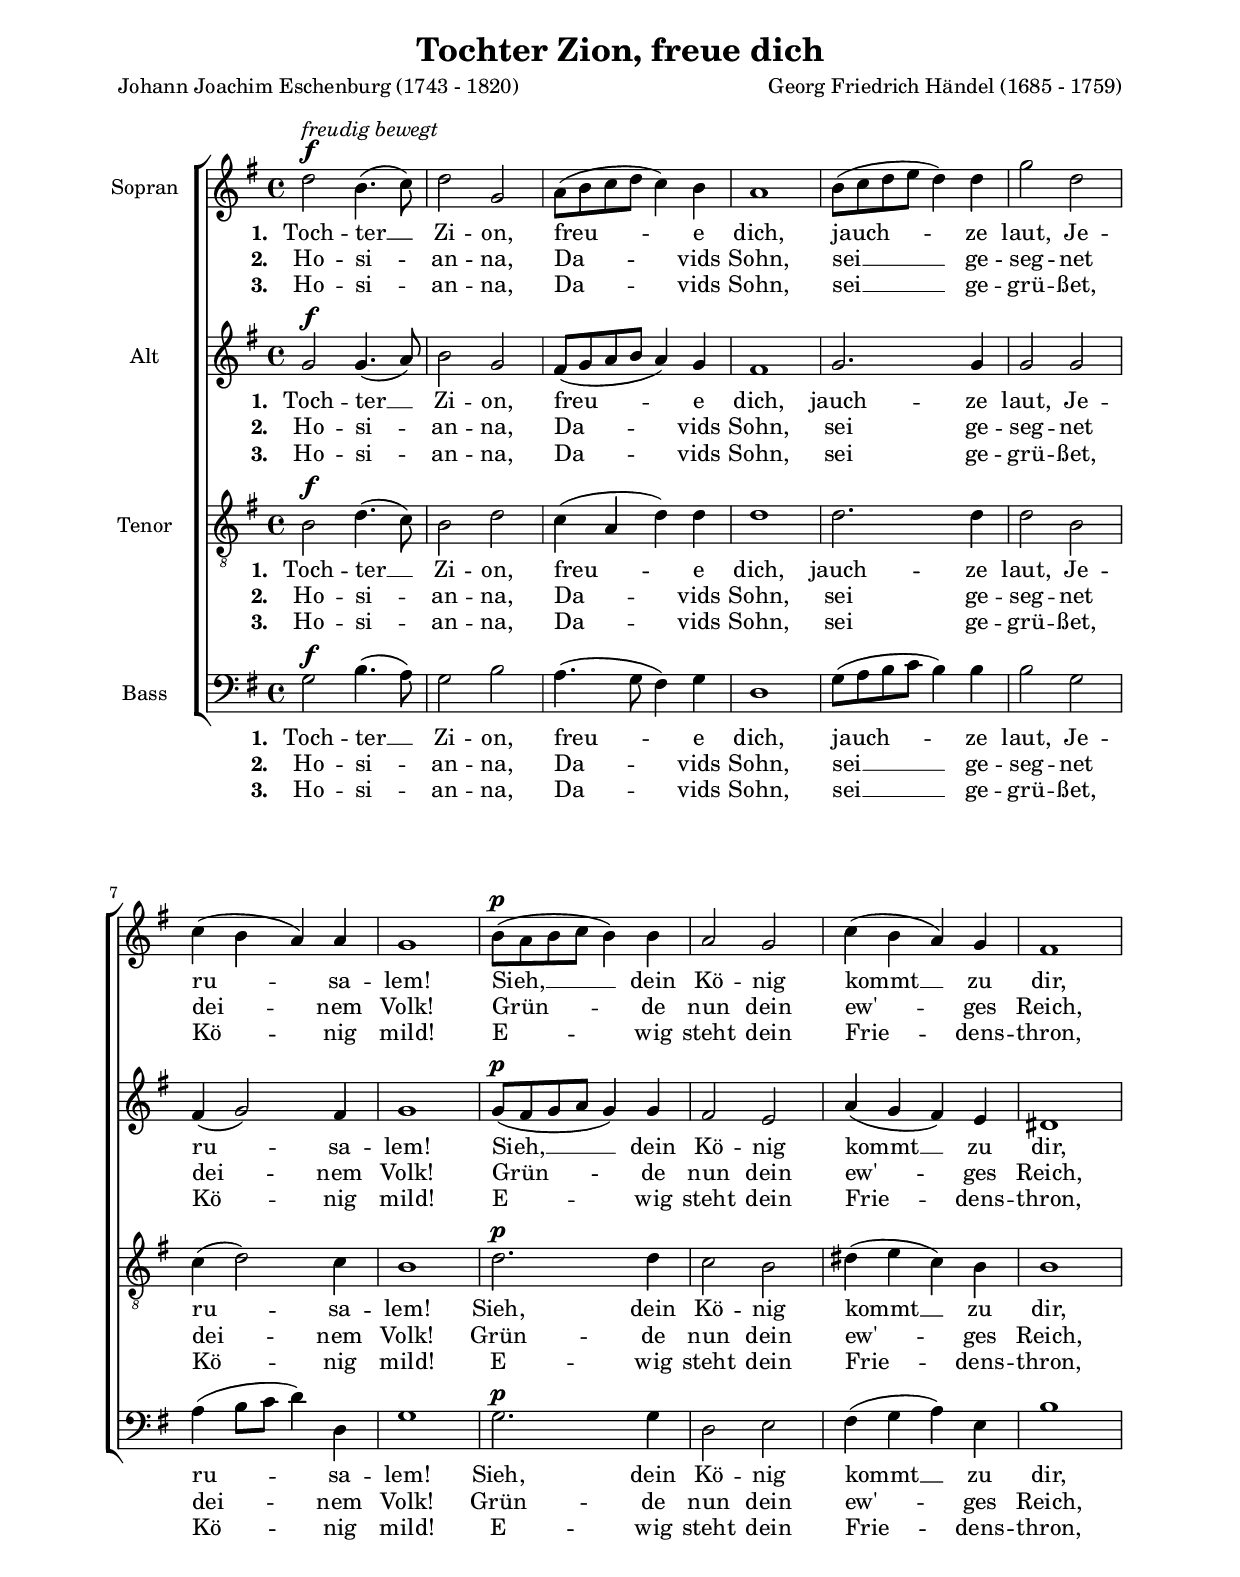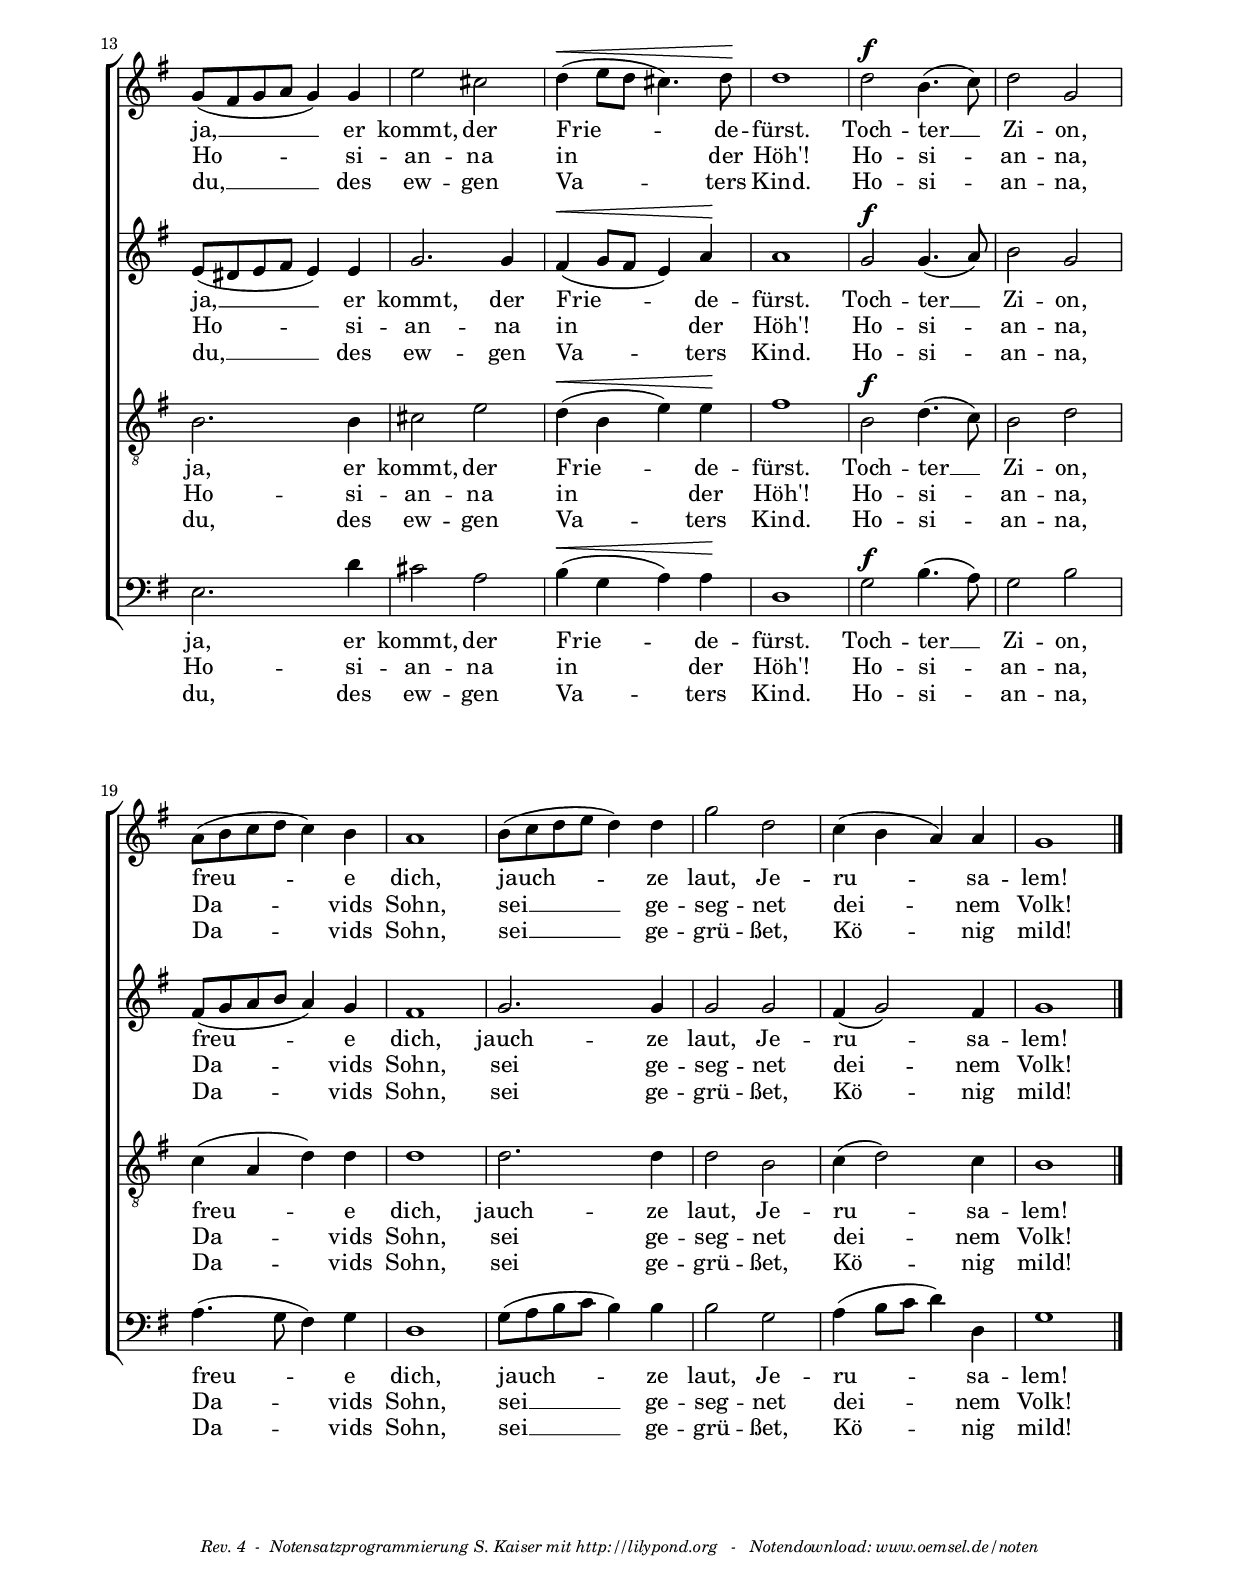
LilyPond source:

\include "deutsch.ly" 

#(set-default-paper-size "a4")

#(set-global-staff-size 18) 

%schaltet Notations-Editorlink-Funktion aus
#(ly:set-option 'point-and-click #f)

\version "2.18.0" 

Kopfabstand = 12

global = { \key g \major \time 4/4 \dynamicUp} 


% Die angegebenen Noten werden im Score-Block von f nach g transponiert!
SopNote = \relative c''
{                            
  % Dicke der Taktlinien
  \override Score.BarLine.hair-thickness = #1.2
  % Dicke des dicken Striches (End-, Wiederholungstaktlinien
  \override Score.BarLine.thick-thickness = #3.6

  \overrideProperty Score.NonMusicalPaperColumn.line-break-system-details #'((Y-offset . 10))                                 

  
  c2\f^\markup{ \italic "freudig bewegt"} a4.( b8) |
  c2 f,2 |
  g8( a b c b4) a |
  g1 |
  a8( b c d c4) c |
  f2 c | 

  \overrideProperty Score.NonMusicalPaperColumn.line-break-system-details #'((Y-offset . 92))                                 

  b4 ( a g) g |
  f1 | a8 \p (g a b a4) a |
  g2 f |

  b4 ( a g) f | e1 \pageBreak |
  
  \overrideProperty Score.NonMusicalPaperColumn.line-break-system-details #'((Y-offset . 10))                                 
  
  f8 ( e f g f4) f |
  d'2 h2 |
  c4\<( d8 c h4.) c8\! |
  c1 |
  c2\f ^\markup{ \italic \with-color #white "Abstandshalter"} a4.( b8) |
  c2 f, |

  \overrideProperty Score.NonMusicalPaperColumn.line-break-system-details #'((Y-offset . 92))                                 

  g8( a b c b4) a |
  g1 |
  a8( b c d c4) c |
  f2 c |
  b4( a g) g |
  f1 \bar"|."
} 

% Die angegebenen Noten werden im Score-Block von f nach g transponiert!
AltNote = \relative c'
{
  \once \override TextScript.padding = #3.0
  f2 ^\markup{{" "}} \f f4.( g8) |
  a2 f |
  e8( f g a g4) f |
  e1 |
  f2. f4 |
  f2 f |
  \once \override TextScript.padding = #3.0 
  e4^\markup{{" "}}( f2) e4 |
  f1 |
  f8 \p( e f g f4) f |
  e2 d |
  g4( f e) d |
  cis1 |
  \once \override TextScript.padding = #3.0 
  d8^\markup{{" "}}( cis d e d4) d |
  f2. f4 |
  e4\<( f8 e d4) g\! |
  g1 |
  f2\f f4.( g8) |
  a2 f |
  \once \override TextScript.padding = #3.0 
  e8^\markup{{" "}}( f g a g4) f |
  e1 | 
  f2. f4 |
  f2 f |
  e4( f2) e4 |
  f1 \bar"|."
} 

% Die angegebenen Noten werden im Score-Block von f nach g transponiert!
TenNote = \relative c' 
{ 
  \once \override TextScript.padding = #3.0 
  a2 ^\markup{{" "}} \f c4.( b8) |
  a2 c |
  b4( g c) c |
  c1 |
  c2. c4 |
  c2 a |
  \once \override TextScript.padding = #3.0 
  b4^\markup{{" "}}( c2) b4 |
  a1 |
  c2.\p c4 |
  b2 a | 
  cis4( d b) a |
  a1 |
  \once \override TextScript.padding = #3.0 
  a2.^\markup{{" "}} a4 |
  h2 d |
  c4\<( a d) d\! |
  e1 |
  a,2\f c4.( b8) |
  a2 c |
  \once \override TextScript.padding = #3.6 
  b4^\markup{{" "}}( g c) c |
  c1 | 
  c2. c4 |
  c2 a |
  b4( c2) b4 |
  a1 \bar"|."
} 

% Die angegebenen Noten werden im Score-Block von f nach g transponiert!
BasNote = \relative c 
{ 
  \once \override TextScript.padding = #3.0 
  f2 ^\markup{{" "}} \f a4.( g8) |
  f2 a |
  g4.( f8 e4) f |
  c1 |
  f8( g a b a4) a |
  a2 f |
  \once \override TextScript.padding = #3.0 
  g4^\markup{{" "}}( a8 b c4) c, |
  f1 |
  f2.\p f4 |
  c2 d |
  e4( f g) d |
  a'1 |
  \once \override TextScript.padding = #3.0 
  d,2.^\markup{{" "}} c'4 |
  h2 g |
  a4\<( f g) g\! |
  c,1 |
  f2\f a4.( g8) |
  f2 a |
  \once \override TextScript.padding = #3.0 
  g4.^\markup{{" "}}( f8 e4) f |
  c1 | 
  f8( g a b a4) a |
  a2 f |
  g4( a8 b c4) c, |
  f1 \bar"|."
} 


TxtLnASop = \lyricmode {
\set stanza = "1. " 
  Toch -- ter __ Zi -- on, freu -- e dich, jauch -- ze laut, Je -- 
  ru -- sa -- lem! Sieh, __ dein Kö -- nig kommt __ zu dir, ja, __ er
  kommt, der Frie -- de -- fürst. Toch -- ter __ Zi -- on, freu -- e dich,
  jauch -- ze laut, Je -- ru -- sa -- lem!
} 

TxtLnBSop = \lyricmode {
\set stanza = "2. " 
  Ho -- si -- an -- na, Da -- vids Sohn, sei __ ge -- seg -- net
  dei -- nem Volk! Grün -- de nun dein ew' -- ges Reich, Ho -- si -- 
  an -- na in der Höh'! Ho -- si -- an -- na, Da -- vids Sohn,
  sei __ ge -- seg -- net dei -- nem Volk!
} 

TxtLnCSop = \lyricmode {
\set stanza = "3. " 
  Ho -- si -- an -- na, Da -- vids Sohn, sei __ ge -- grü -- ßet,
  Kö -- nig mild! E -- wig steht dein Frie -- dens -- thron, du, __ des
  ew -- gen Va -- ters Kind. Ho -- si -- an -- na, Da -- vids Sohn,
  sei __ ge -- grü -- ßet, Kö -- nig mild!
} 

TxtLnAAlt = \lyricmode {
\set stanza = "1. " 
  Toch -- ter __ Zi -- on, freu -- e dich, jauch -- ze laut, Je -- 
  ru -- sa -- lem! Sieh, __ dein Kö -- nig kommt __ zu dir, ja, __ er
  kommt, der Frie -- de -- fürst. Toch -- ter __ Zi -- on, freu -- e dich,
  jauch -- ze laut, Je -- ru -- sa -- lem!
} 

TxtLnBAlt = \lyricmode {
\set stanza = "2. " 
  Ho -- si -- an -- na, Da -- vids Sohn, sei ge -- seg -- net
  dei -- nem Volk! Grün -- de nun dein ew' -- ges Reich, Ho -- si -- 
  an -- na in der Höh'! Ho -- si -- an -- na, Da -- vids Sohn,
  sei ge -- seg -- net dei -- nem Volk!
} 

TxtLnCAlt = \lyricmode {
\set stanza = "3. " 
  Ho -- si -- an -- na, Da -- vids Sohn, sei ge -- grü -- ßet,
  Kö -- nig mild! E -- wig steht dein Frie -- dens -- thron, du, __ des
  ew -- gen Va -- ters Kind. Ho -- si -- an -- na, Da -- vids Sohn,
  sei ge -- grü -- ßet, Kö -- nig mild!
}

TxtLnATen = \lyricmode {
\set stanza = "1. " 
  Toch -- ter __ Zi -- on, freu -- e dich, jauch -- ze laut, Je -- 
  ru -- sa -- lem! Sieh, dein Kö -- nig kommt __ zu dir, ja, er
  kommt, der Frie -- de -- fürst. Toch -- ter __ Zi -- on, freu -- e dich,
  jauch -- ze laut, Je -- ru -- sa -- lem!
} 

TxtLnBTen = \lyricmode {
\set stanza = "2. " 
  Ho -- si -- an -- na, Da -- vids Sohn, sei ge -- seg -- net
  dei -- nem Volk! Grün -- de nun dein ew' -- ges Reich, Ho -- si -- 
  an -- na in der Höh'! Ho -- si -- an -- na, Da -- vids Sohn,
  sei ge -- seg -- net dei -- nem Volk!
} 

TxtLnCTen = \lyricmode {
\set stanza = "3. " 
  Ho -- si -- an -- na, Da -- vids Sohn, sei ge -- grü -- ßet,
  Kö -- nig mild! E -- wig steht dein Frie -- dens -- thron, du, des
  ew -- gen Va -- ters Kind. Ho -- si -- an -- na, Da -- vids Sohn,
  sei ge -- grü -- ßet, Kö -- nig mild!
} 

TxtLnABas = \lyricmode {
\set stanza = "1. " 
  Toch -- ter __ Zi -- on, freu -- e dich, jauch -- ze laut, Je -- 
  ru -- sa -- lem! Sieh, dein Kö -- nig kommt __ zu dir, ja, er
  kommt, der Frie -- de -- fürst. Toch -- ter __ Zi -- on, freu -- e dich,
  jauch -- ze laut, Je -- ru -- sa -- lem!
} 

TxtLnBBas = \lyricmode {
\set stanza = "2. " 
  Ho -- si -- an -- na, Da -- vids Sohn, sei __ ge -- seg -- net
  dei -- nem Volk! Grün -- de nun dein ew' -- ges Reich, Ho -- si -- 
  an -- na in der Höh'! Ho -- si -- an -- na, Da -- vids Sohn,
  sei __ ge -- seg -- net dei -- nem Volk!
} 

TxtLnCBas = \lyricmode {
\set stanza = "3. " 
  Ho -- si -- an -- na, Da -- vids Sohn, sei __ ge -- grü -- ßet,
  Kö -- nig mild! E -- wig steht dein Frie -- dens -- thron, du, des
  ew -- gen Va -- ters Kind. Ho -- si -- an -- na, Da -- vids Sohn,
  sei __ ge -- grü -- ßet, Kö -- nig mild!
} 


%--------------------
% Maintainer: Sven Kaiser / e-mail: noten(at)oemsel.de
% tochter_zion_g_f_haendel_s-a-t-b.ly
% 29.10.2013

\header {
 title = "Tochter Zion, freue dich"
 composer = "Georg Friedrich Händel (1685 - 1759)"
 poet = "Johann Joachim Eschenburg (1743 - 1820)"
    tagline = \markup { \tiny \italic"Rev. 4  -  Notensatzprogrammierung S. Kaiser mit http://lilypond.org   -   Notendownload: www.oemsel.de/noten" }
}  

% Defintion Formate Seitensatz
\paper {
    paper-width = 21.0\cm
    paper-height = 29.7\cm
    top-margin = 0.8\cm
    bottom-margin = 1.3\cm
    left-margin = 2\cm
    right-margin = 2\cm
    print-page-number = ##f
}


% Aufbau SA-T-B mit einzelnen Notenzeilen und Text unter jeder Notenzeile
\score {
	\new ChoirStaff <<
		
                \new Staff ="SopStf" <<
			\clef "G"
			\set Staff.instrumentName = \markup {\center-column {"Sopran "}}
			\new Voice = "SopVce" {\global \transpose f g \SopNote} 
                >>
			\new Lyrics = SopTxtLnA { s1 }
			\new Lyrics = SopTxtLnB { s1 }
			\new Lyrics = SopTxtLnC { s1 }

                \new Staff ="AltStf" <<
			\clef "G"
			\set Staff.instrumentName = \markup {\center-column {"Alt "}}
			\new Voice = "AltVce" {\global \transpose f g \AltNote} 
		>>
                
			\new Lyrics = AltTxtLnA { s1 }
			\new Lyrics = AltTxtLnB { s1 }
			\new Lyrics = AltTxtLnC { s1 }

		\new Staff ="TenStf" <<
			\clef "G2_8"
			\set Staff.instrumentName = \markup {\center-column {"Tenor "}}
			\new Voice = "TenVce" {\global \transpose f g \TenNote} 
		>>
			\new Lyrics = TenTxtLnA { s1 }
			\new Lyrics = TenTxtLnB { s1 }
			\new Lyrics = TenTxtLnC { s1 }

		\new Staff ="BasStf" <<
			\clef "F"
			\set Staff.instrumentName = \markup {\center-column {"Bass "}}
			\new Voice = "BasVce" {\global \transpose f g \BasNote} 
		>>
			\new Lyrics = BasTxtLnA { s1 }
			\new Lyrics = BasTxtLnB { s1 }
			\new Lyrics = BasTxtLnC { s1 }

		\context Lyrics = SopTxtLnA \lyricsto SopVce \TxtLnASop
		\context Lyrics = SopTxtLnB \lyricsto SopVce \TxtLnBSop
		\context Lyrics = SopTxtLnC \lyricsto SopVce \TxtLnCSop
		\context Lyrics = AltTxtLnA \lyricsto AltVce \TxtLnAAlt
		\context Lyrics = AltTxtLnB \lyricsto AltVce \TxtLnBAlt
		\context Lyrics = AltTxtLnC \lyricsto AltVce \TxtLnCAlt
		\context Lyrics = TenTxtLnA \lyricsto TenVce \TxtLnATen
		\context Lyrics = TenTxtLnB \lyricsto TenVce \TxtLnBTen
		\context Lyrics = TenTxtLnC \lyricsto TenVce \TxtLnCTen
		\context Lyrics = BasTxtLnA \lyricsto BasVce \TxtLnABas
		\context Lyrics = BasTxtLnB \lyricsto BasVce \TxtLnBBas
		\context Lyrics = BasTxtLnC \lyricsto BasVce \TxtLnCBas
	>>

	% erste Zahl: Schläge pro Minute / zweite Zahl: Bezugsnotenlänge, z.B. 4 entsprich Viertelnote
   	%\midi { \tempo 4 = 170 }

	\layout { 

	% Steuert die Höhe der Taktnummerierung über dem System
	\context { \Score \override BarNumber.padding = #2.0 } 

	}
}
